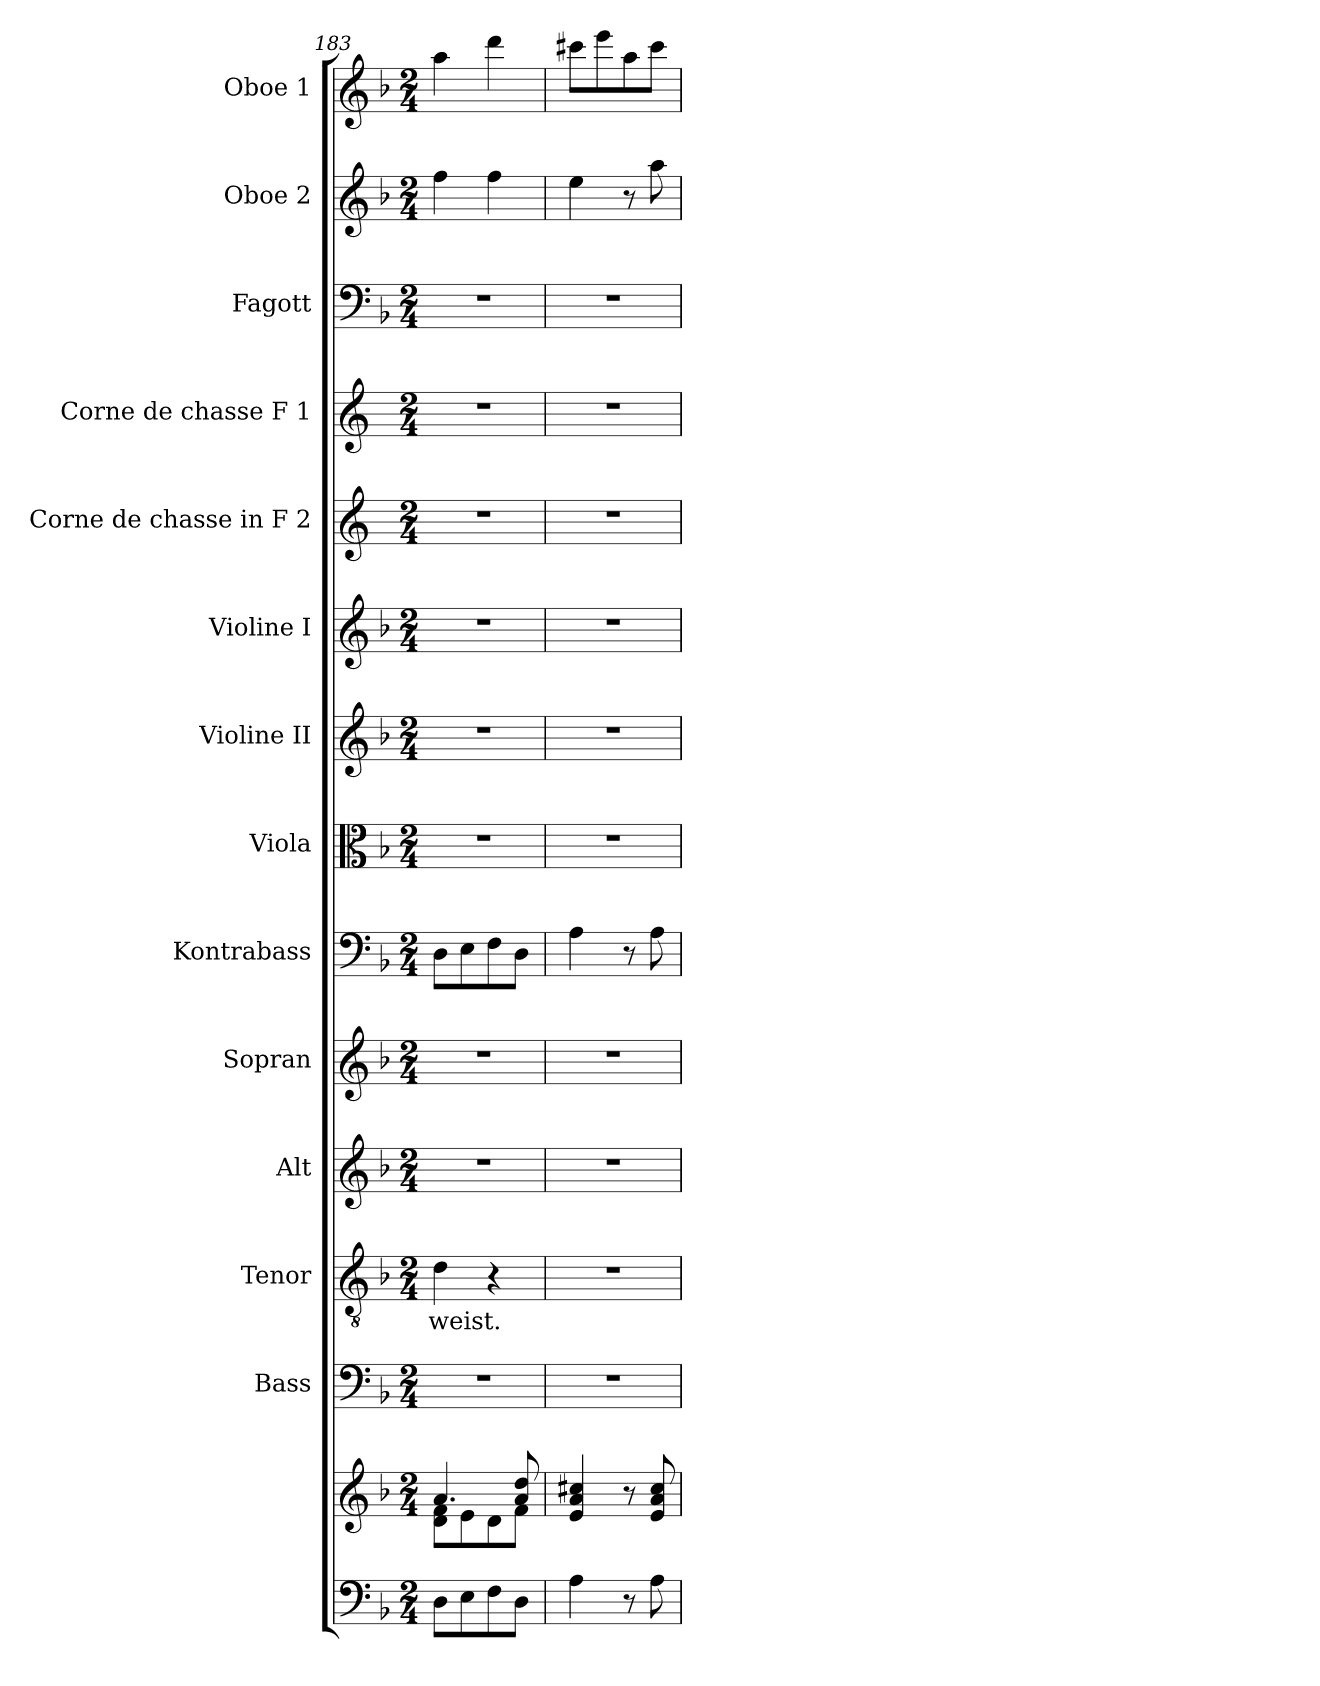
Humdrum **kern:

**kern	**kern	**kern	**kern	**text	**kern	**kern	**kern	**kern	**kern	**kern	**kern	**kern	**kern	**kern	**kern
*part14	*part14	*part13	*part12	*part12	*part11	*part10	*part9	*part8	*part7	*part6	*part5	*part4	*part3	*part2	*part1
*staff15	*staff14	*staff13	*staff12	*staff12	*staff11	*staff10	*staff9	*staff8	*staff7	*staff6	*staff5	*staff4	*staff3	*staff2	*staff1
*	*	*I"Bass	*I"Tenor	*	*I"Alt	*I"Sopran	*I"Kontrabass	*I"Viola	*I"Violine II	*I"Violine I	*I"Corne de chasse in F 2	*I"Corne de chasse F 1	*I"Fagott	*I"Oboe 2	*I"Oboe 1
*	*	*I'B.	*I'T.	*	*I'A.	*I'S.	*I'Kb.	*I'Vla.	*I'Vl. II	*I'Vl. I	*	*	*I'Fg.	*I'Ob. 2	*I'Ob. 1
*clefF4	*clefG2	*clefF4	*clefGv2	*	*clefG2	*clefG2	*clefF4	*clefC3	*clefG2	*clefG2	*clefG2	*clefG2	*clefF4	*clefG2	*clefG2
*	*	*	*	*	*	*	*ITrd7c12	*	*	*	*ITrd4c7	*ITrd4c7	*	*	*
*k[b-]	*k[b-]	*k[b-]	*k[b-]	*	*k[b-]	*k[b-]	*k[b-]	*k[b-]	*k[b-]	*k[b-]	*k[b-]	*k[b-]	*k[b-]	*k[b-]	*k[b-]
*F:	*F:	*F:	*F:	*	*F:	*F:	*F:	*F:	*F:	*F:	*F:	*F:	*F:	*F:	*F:
*M2/4	*M2/4	*M2/4	*M2/4	*	*M2/4	*M2/4	*M2/4	*M2/4	*M2/4	*M2/4	*M2/4	*M2/4	*M2/4	*M2/4	*M2/4
=183	=183	=183	=183	=183	=183	=183	=183	=183	=183	=183	=183	=183	=183	=183	=183
*	*^	*	*	*	*	*	*	*	*	*	*	*	*	*	*
!	!	!	!	!	!LO:LY:b	!	!	!	!	!	!	!	!	!	!	!
8D\L	4.a/	8d\ 8f\L	2r	4d\	-weist.	2r	2r	8DD\L	2r	2r	2r	2r	2r	2r	4ff\	4aa\
8E\	.	8e\	.	.	.	.	.	8EE\	.	.	.	.	.	.	.	.
8F\	.	8d\	.	4r	.	.	.	8FF\	.	.	.	.	.	.	4ff\	4ddd\
8D\J	8a/ 8dd/	8f\J	.	.	.	.	.	8DD\J	.	.	.	.	.	.	.	.
*	*v	*v	*	*	*	*	*	*	*	*	*	*	*	*	*	*
=184	=184	=184	=184	=184	=184	=184	=184	=184	=184	=184	=184	=184	=184	=184	=184
4A\	4e/ 4a/ 4cc#X/	2r	2r	.	2r	2r	4AA\	2r	2r	2r	2r	2r	2r	4ee\	8ccc#X\L
.	.	.	.	.	.	.	.	.	.	.	.	.	.	.	8eee\
8r	8r	.	.	.	.	.	8r	.	.	.	.	.	.	8r	8aa\
8A\	8e/ 8a/ 8cc#/	.	.	.	.	.	8AA\	.	.	.	.	.	.	8aa\	8ccc#\J
=	=	=	=	=	=	=	=	=	=	=	=	=	=	=	=
*-	*-	*-	*-	*-	*-	*-	*-	*-	*-	*-	*-	*-	*-	*-	*-
